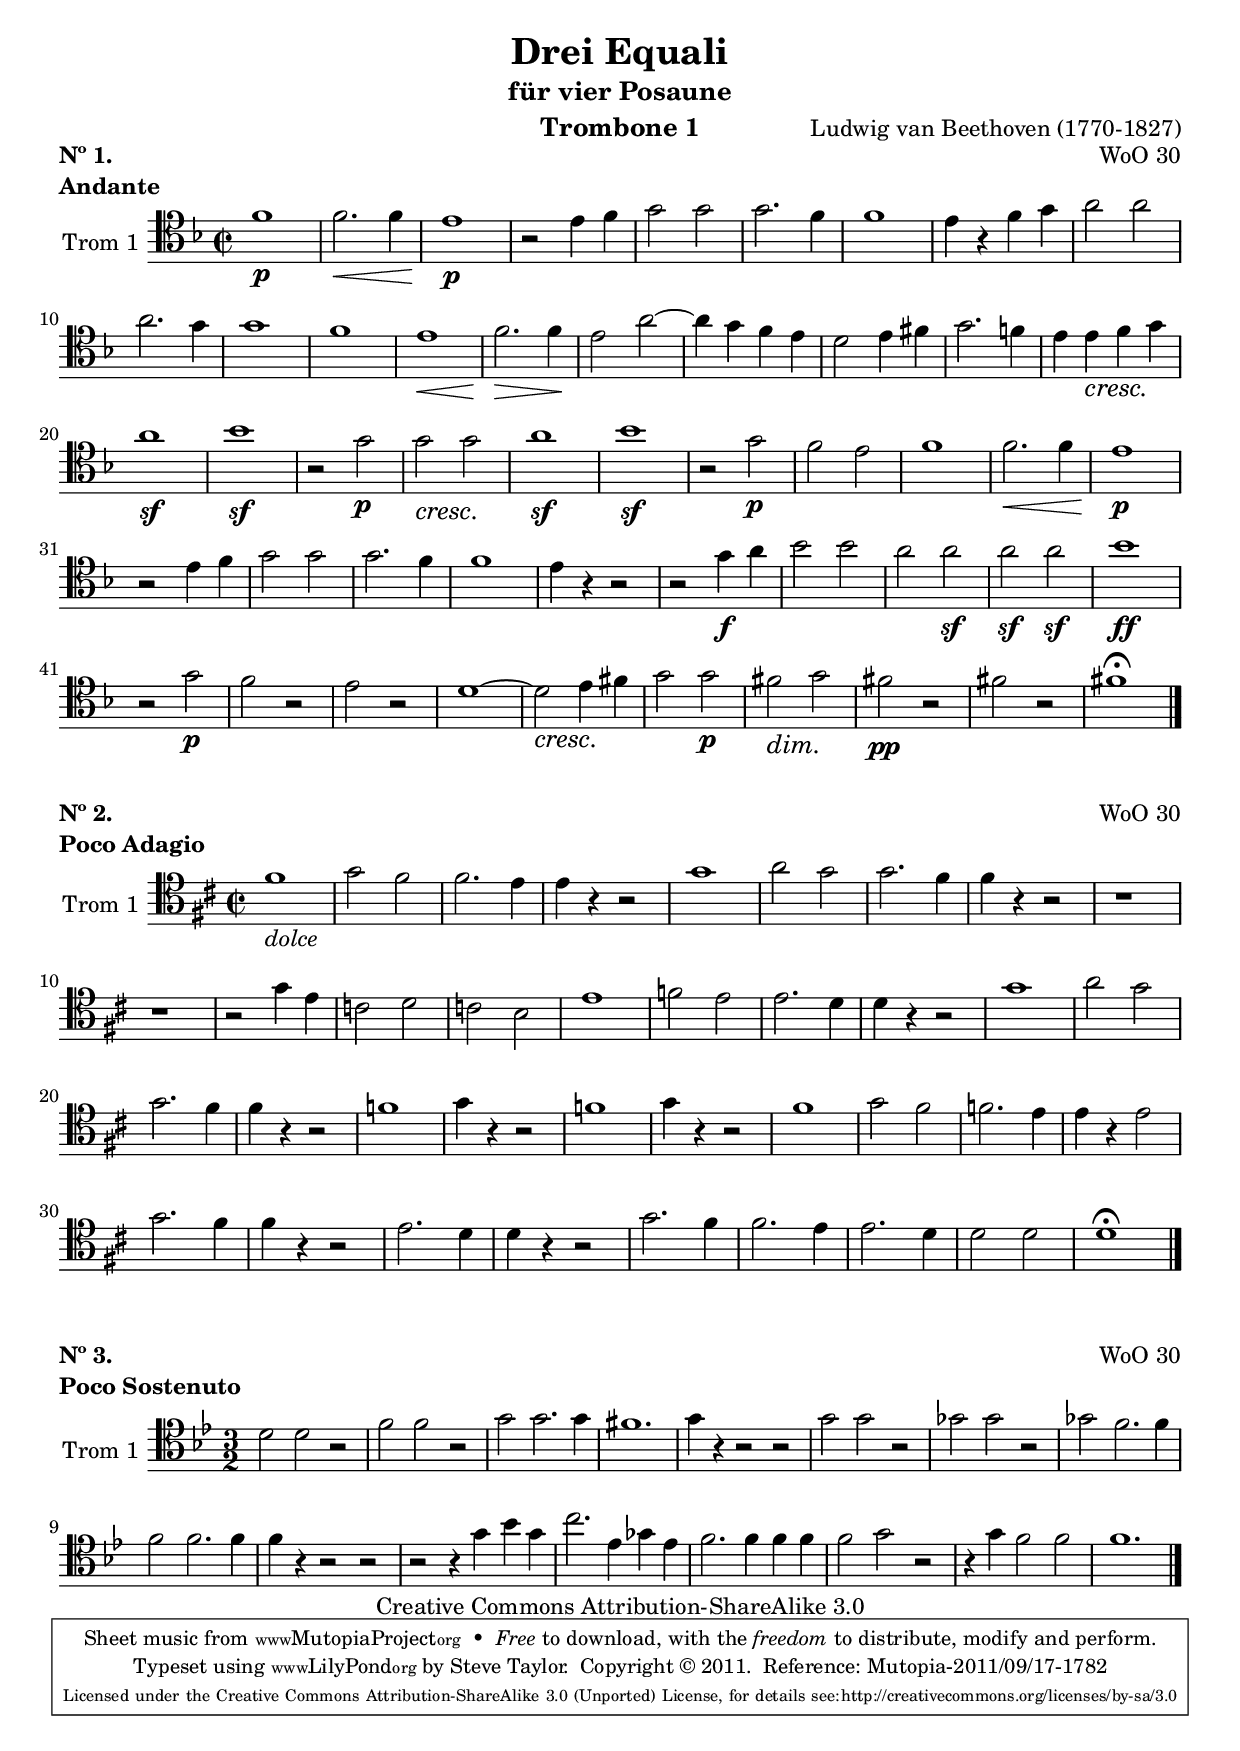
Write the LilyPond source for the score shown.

\version "2.14.2"

\include "Definitions.lyi" 

instrument = "Trombone 1"
staffInstrument = "Trom 1"
useClef = {\clef tenor}


\version "2.14.0"

TromOneMvtOne = \relative c'
{
  %  \clef alto
  f1\p f2.\< f4 e1\p r2 e4 f 
  g2 g g2. f4 f1 e4 r f g
  a2 a a2. g4 g1 f e\<  f2.\> f4\! 
  e2 a2 ~ a4 g f e d2 e4 fs g2. f4
  \textCresc
  e4 e\< f g a1\sf bf1\sf
  r2 g\p g\< g a1\sf bf\sf
  \useHairpins
  r2 g\p f e f1 f2.\< f4 e1\p
  r2 e4 f g2 g g2. f4 f1 e4 r4 r2
  r2 g4\f a bf2 bf a a\sf a\sf a\sf bf1\ff
  \textCresc
  r2 g\p f r e r 
  d1 ~ d2\< e4 fs g2 g\p 
  fs\> g fs\pp r fs r fs1\fermata
}


notesMvtI = \TromOneMvtOne

\version "2.14.0"

TromOneMvtTwo = \relative c'
{
  %  \clef alto
  fs1 g2 fs fs2. e4 e r r2
  g1 a2 g g2. fs4 fs r r2
  r1 r1 r2 g4 e c2 d c b e1 f2 e e2. d4 d r r2
  g1 a2 g g2. fs4 fs r r2
  f1 g4 r r2 f1 g4 r r2
  fs1 g2 fs f2. e4 e r e2 g2. fs4 fs r r2
  e2. d4 d r r2
  g2. fs4 fs2. e4 e2. d4 d2 d d1
  \fermata
}


notesMvtII = \TromOneMvtTwo

\version "2.14.0"

TromOneMvtThree = \relative c'
{
  %  \clef alto
  d2 d r f f r g2 g2. g4 fs1. g4 r r2 r
  g2 g r gf gf r gf f2. f4 f2 f2. f4 f r r2 r
  r2 r4 g bf g c2. ef,4 gf ef f2. f4 f f 
  f2 g r r4 g f2 f f1.
}


notesMvtIII = \TromOneMvtThree

\version "2.14.0"

#(ly:set-option 'point-and-click #f)

\paper { ragged-last-bottom = ##f }

\book
{
  \include "Header.lyi"
  \score
  {
    \new Staff
    {
      #(set-accidental-style 'modern)
      \set Staff.instrumentName = \staffInstrument
      \set Staff.midiInstrument = #"trombone"
      << \useClef \notesMvtI \outlineMvtI >>
    }
    \header { piece = \MvtI }
    \layout { }
    \midi { }
  }
  \score
  {
    \new Staff
    {
      #(set-accidental-style 'modern)
      \set Staff.instrumentName = \staffInstrument
      \set Staff.midiInstrument = #"trombone"
      << \useClef \notesMvtII \outlineMvtII >>
    }
    \header { piece = \MvtII }
    \layout { }
    \midi { }
  }
  \score
  {
    \new Staff
    {
      #(set-accidental-style 'modern)
      \set Staff.instrumentName = \staffInstrument
      \set Staff.midiInstrument = #"trombone"
      << \useClef \notesMvtIII \outlineMvtIII >>
    }
    \header { piece = \MvtIII }
    \layout { }
    \midi { }
  }
}

